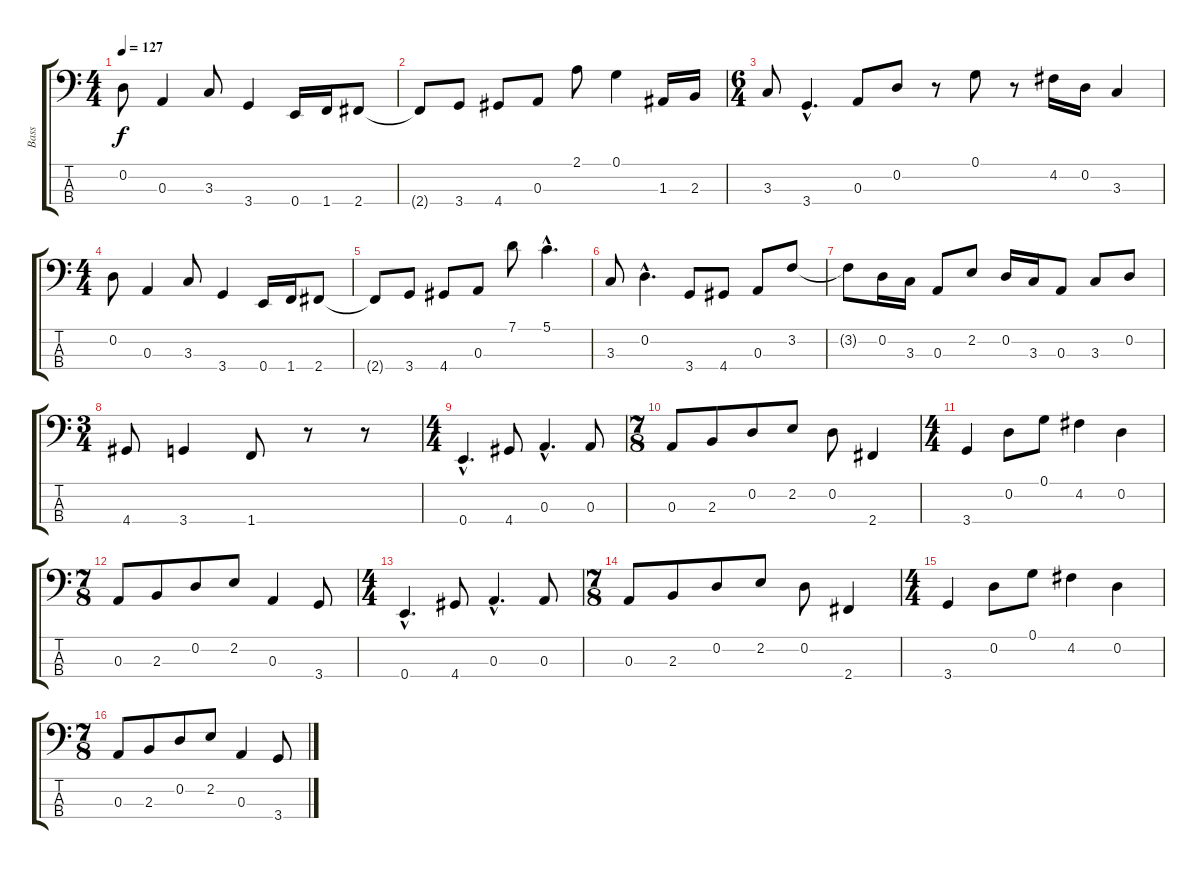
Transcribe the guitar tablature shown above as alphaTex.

\track ("Bass" "Bass") {instrument electricbassfinger}
\staff {score tabs}
\tuning (G2 D2 A1 E1) {hide}
\ts (4 4)
\tempo 127
\clef f4
\ks c
0.2.8{dy f} 0.3.4 3.3.8 3.4.4 0.4.16 1.4.16 2.4.8 |
2.4{t}.8 3.4.8 4.4.8 0.3.8 2.1.8 0.1.4 1.3.16 2.3.16 |
\ts (6 4)
3.3.8 3.4{hac}.4{d} 0.3.8 0.2.8 r.8 0.1.8 r.8 4.2.16 0.2.16 3.3.4 |
\ts (4 4)
0.2.8 0.3.4 3.3.8 3.4.4 0.4.16 1.4.16 2.4.8 |
2.4{t}.8 3.4.8 4.4.8 0.3.8 7.1.8 5.1{hac}.4{d} |
3.3.8 0.2{hac}.4{d} 3.4.8 4.4.8 0.3.8 3.2.8 |
3.2{t}.8 0.2.16 3.3.16 0.3.8 2.2.8 0.2.16 3.3.16 0.3.8 3.3.8 0.2.8 |
\ts (3 4)
4.4.8 3.4.4 1.4.8 r.8 r.8 |
\ts (4 4)
0.4{hac}.4{d} 4.4.8 0.3{hac}.4{d} 0.3.8 |
\ts (7 8)
0.3.8 2.3.8 0.2.8 2.2.8 0.2.8 2.4.4 |
\ts (4 4)
3.4.4 0.2.8 0.1.8 4.2.4 0.2.4 |
\ts (7 8)
0.3.8 2.3.8 0.2.8 2.2.8 0.3.4 3.4.8 |
\ts (4 4)
0.4{hac}.4{d} 4.4.8 0.3{hac}.4{d} 0.3.8 |
\ts (7 8)
0.3.8 2.3.8 0.2.8 2.2.8 0.2.8 2.4.4 |
\ts (4 4)
3.4.4 0.2.8 0.1.8 4.2.4 0.2.4 |
\ts (7 8)
0.3.8 2.3.8 0.2.8 2.2.8 0.3.4 3.4.8
